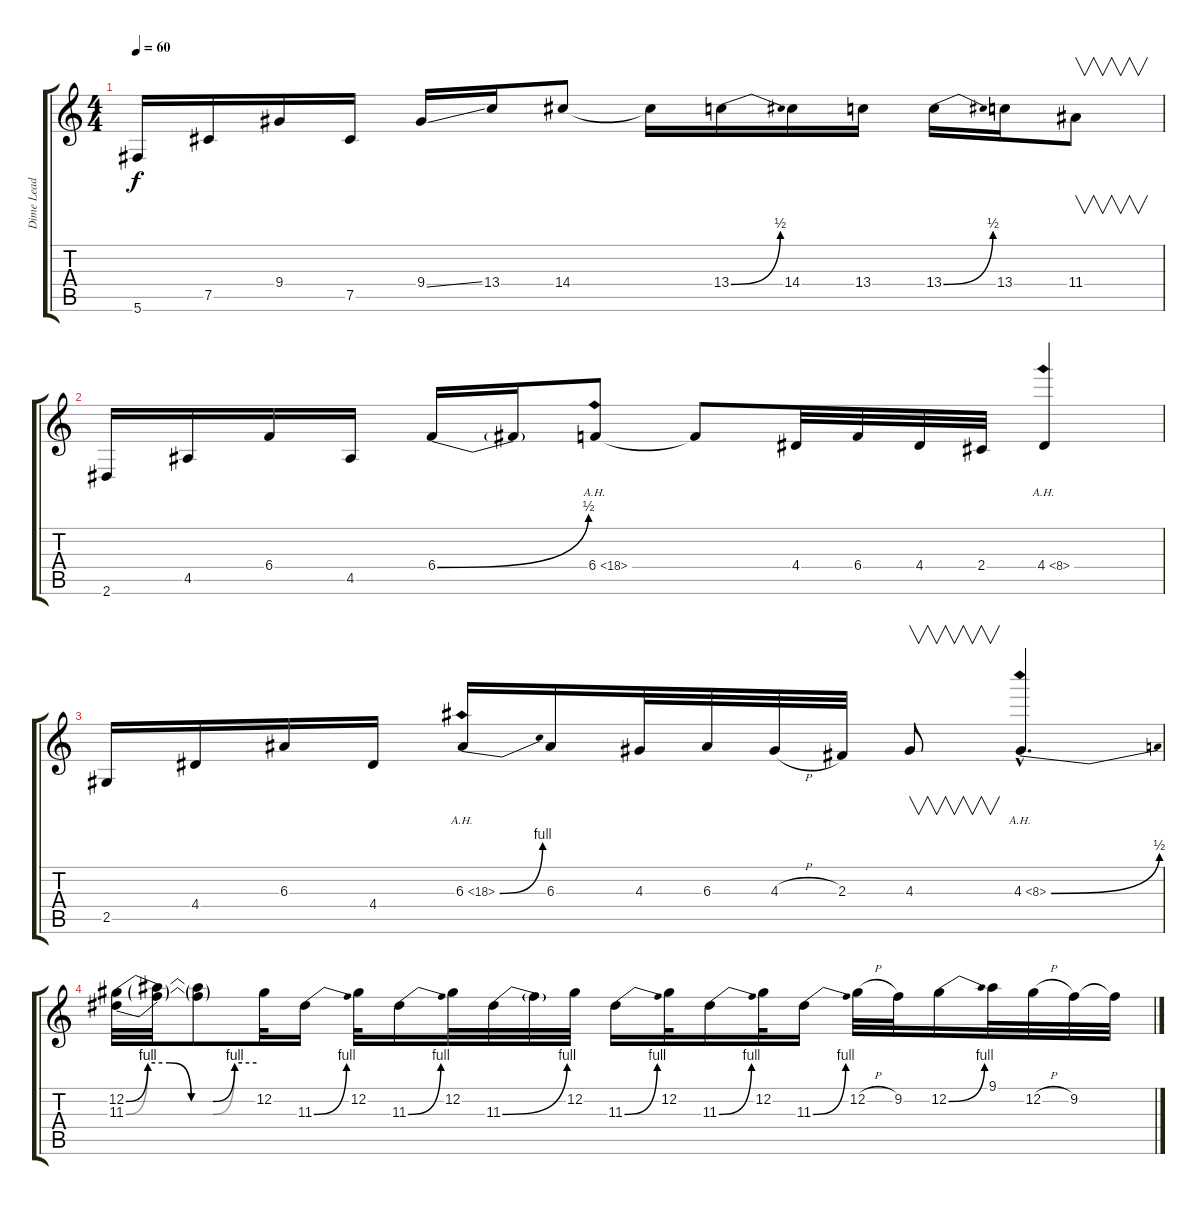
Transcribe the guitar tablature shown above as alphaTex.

\track ("Dime Lead Guitar" "Dime Lead ") {instrument overdrivenguitar}
\staff {score tabs}
\tuning (Db4 Ab3 E3 B2 Gb2 Db2) {hide}
\ts (4 4)
\tempo 60
\clef g2
\ks c
5.6.16{dy f} 7.5.16 9.4.16 7.5.16 9.4{ss}.16 13.4.16 14.4.8 14.4{t}.16 13.4{be (bend 0 0 60 2)}.16 14.4.16 13.4.16 13.4{be (bend 0 0 60 2)}.16 13.4.16 11.4.8{v} |
2.6.16 4.5.16 6.4.16 4.5.16 6.4{be (bend 0 0 60 2)}.16 6.4{t}.16 6.4{ah 12}.8 6.4{t}.8 4.4.32 6.4.32 4.4.32 2.4.32 4.4{ah 4}.4 |
2.5.16 4.4.16 6.3.16 4.4.16 6.3{be (bend 0 0 60 4) ah 12}.16 6.3.16 4.3.32 6.3.32 4.3{h}.32 2.3.32 4.3.8{v} 4.3{be (bend 0 0 60 2) ah 4 hac}.4{d} |
(12.2{be (custom 0 0 10 4 20 4 30 0 40 0 50 4 60 4)} 11.3{be (custom 0 0 10 4 20 4 30 0 40 0 50 4 60 4)}).32 (12.2{t} 11.3{t}).32 (12.2{t} 11.3{t}).8 12.2.32 11.3{be (bend 0 0 60 4)}.16 12.2.32 11.3{be (bend 0 0 60 4)}.16 12.2.32 11.3{be (bend 0 0 60 4)}.32 11.3{t}.32 12.2.32 11.3{be (bend 0 0 60 4)}.16 12.2.32 11.3{be (bend 0 0 60 4)}.16 12.2.32 11.3{be (bend 0 0 60 4)}.16 12.2{h}.32 9.2.32 12.2{be (bend 0 0 60 4)}.16 9.1.32 12.2{h}.32 9.2.32 9.2{t}.32
